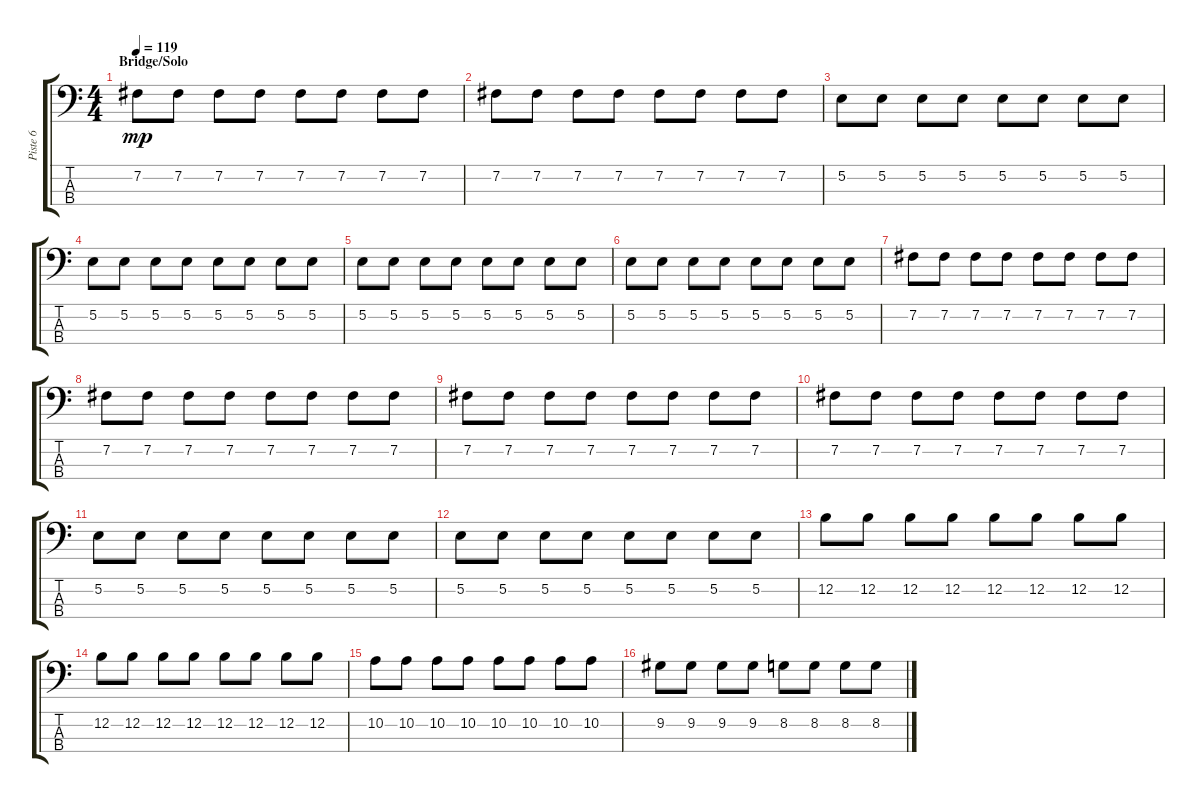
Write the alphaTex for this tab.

\track ("Piste 6" "Piste 6") {instrument electricbasspick}
\staff {score tabs}
\tuning (E2 B1 Gb1 B0) {hide}
\ts (4 4)
\section ("" "Bridge/Solo")
\tempo 119
\clef f4
\ks c
7.2.8{dy mp} 7.2.8 7.2.8 7.2.8 7.2.8 7.2.8 7.2.8 7.2.8 |
7.2.8 7.2.8 7.2.8 7.2.8 7.2.8 7.2.8 7.2.8 7.2.8 |
5.2.8 5.2.8 5.2.8 5.2.8 5.2.8 5.2.8 5.2.8 5.2.8 |
5.2.8 5.2.8 5.2.8 5.2.8 5.2.8 5.2.8 5.2.8 5.2.8 |
5.2.8 5.2.8 5.2.8 5.2.8 5.2.8 5.2.8 5.2.8 5.2.8 |
5.2.8 5.2.8 5.2.8 5.2.8 5.2.8 5.2.8 5.2.8 5.2.8 |
7.2.8 7.2.8 7.2.8 7.2.8 7.2.8 7.2.8 7.2.8 7.2.8 |
7.2.8 7.2.8 7.2.8 7.2.8 7.2.8 7.2.8 7.2.8 7.2.8 |
7.2.8 7.2.8 7.2.8 7.2.8 7.2.8 7.2.8 7.2.8 7.2.8 |
7.2.8 7.2.8 7.2.8 7.2.8 7.2.8 7.2.8 7.2.8 7.2.8 |
5.2.8 5.2.8 5.2.8 5.2.8 5.2.8 5.2.8 5.2.8 5.2.8 |
5.2.8 5.2.8 5.2.8 5.2.8 5.2.8 5.2.8 5.2.8 5.2.8 |
12.2.8 12.2.8 12.2.8 12.2.8 12.2.8 12.2.8 12.2.8 12.2.8 |
12.2.8 12.2.8 12.2.8 12.2.8 12.2.8 12.2.8 12.2.8 12.2.8 |
10.2.8 10.2.8 10.2.8 10.2.8 10.2.8 10.2.8 10.2.8 10.2.8 |
9.2.8 9.2.8 9.2.8 9.2.8 8.2.8 8.2.8 8.2.8 8.2.8
